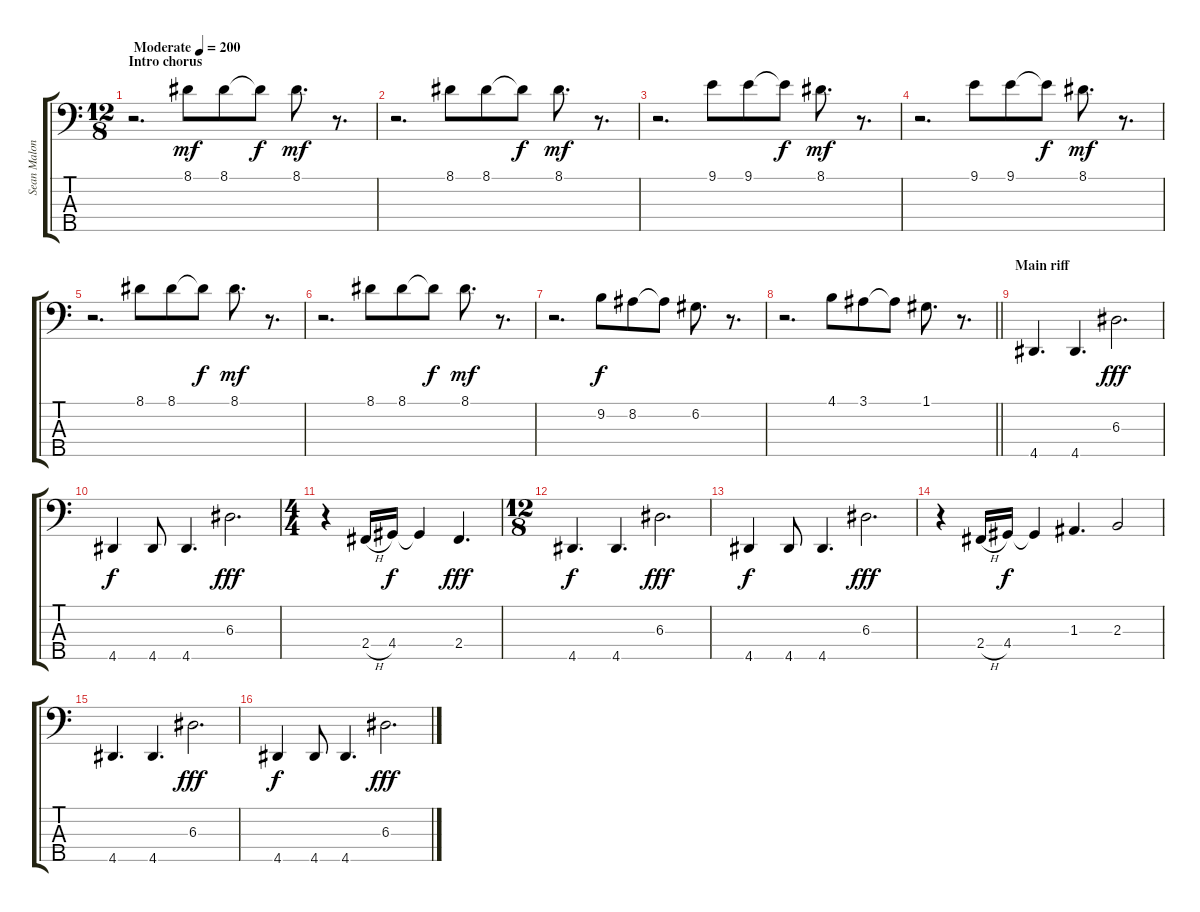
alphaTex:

\track ("Sean Malone" "Sean Malon") {instrument fretlessbass}
\staff {score tabs}
\tuning (G2 D2 A1 E1 B0) {hide}
\ts (12 8)
\section ("" "Intro chorus")
\tempo (200 "Moderate")
\clef f4
\ks c
r.2{d dy mf instrument fretlessbass} 8.1.8 8.1.8 8.1{t}.8{dy f} 8.1.8{d dy mf} r.8{d} |
r.2{d} 8.1.8 8.1.8 8.1{t}.8{dy f} 8.1.8{d dy mf} r.8{d} |
r.2{d} 9.1.8 9.1.8 9.1{t}.8{dy f} 8.1.8{d dy mf} r.8{d} |
r.2{d} 9.1.8 9.1.8 9.1{t}.8{dy f} 8.1.8{d dy mf} r.8{d} |
r.2{d} 8.1.8 8.1.8 8.1{t}.8{dy f} 8.1.8{d dy mf} r.8{d} |
r.2{d} 8.1.8 8.1.8 8.1{t}.8{dy f} 8.1.8{d dy mf} r.8{d} |
r.2{d} 9.2.8{dy f} 8.2.8 8.2{t}.8 6.2.8{d} r.8{d} |
\barLineRight lightlight
r.2{d} 4.1.8 3.1.8 3.1{t}.8 1.1.8{d} r.8{d} |
\section ("" "Main riff")
4.5.4{d} 4.5.4{d} 6.3.2{d dy fff} |
4.5.4{dy f} 4.5.8 4.5.4{d} 6.3.2{d dy fff} |
\ts (4 4)
r.4 2.4{h}.16 4.4.16{dy f} 4.4{t}.4 2.4.4{d dy fff} |
\ts (12 8)
4.5.4{d dy f} 4.5.4{d} 6.3.2{d dy fff} |
4.5.4{dy f} 4.5.8 4.5.4{d} 6.3.2{d dy fff} |
r.4 2.4{h}.16 4.4.16{dy f} 4.4{t}.4 1.3.4{d} 2.3.2 |
4.5.4{d} 4.5.4{d} 6.3.2{d dy fff} |
4.5.4{dy f} 4.5.8 4.5.4{d} 6.3.2{d dy fff}
